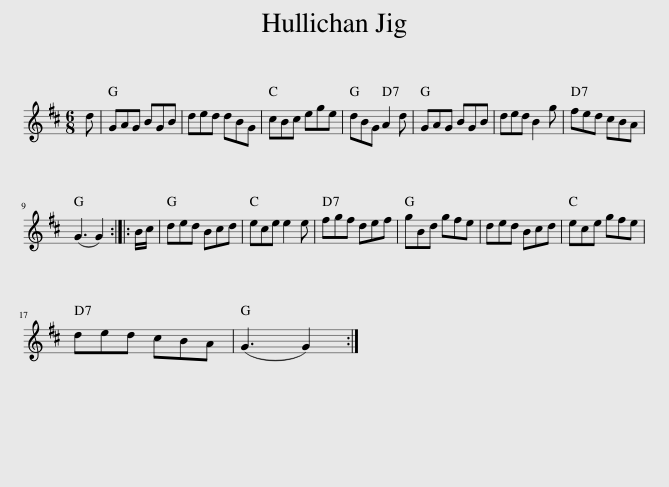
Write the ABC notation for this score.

X:1
L:1/8
M:6/8
I:linebreak $
K:D
V:1 treble
V:1
 d | GAG BGB | ded dBG | cBc ege | dBG A2 d | %5
 GAG BGB | ded B2 g | fed cBA |$ (G3 G2) :: B/c/ | %10
 ded Bcd | ece e2 e | fgf def | gBd gfe | ded Bcd | %15
 ece gfe |$ ded cBA | (G3 G2) :| %18
